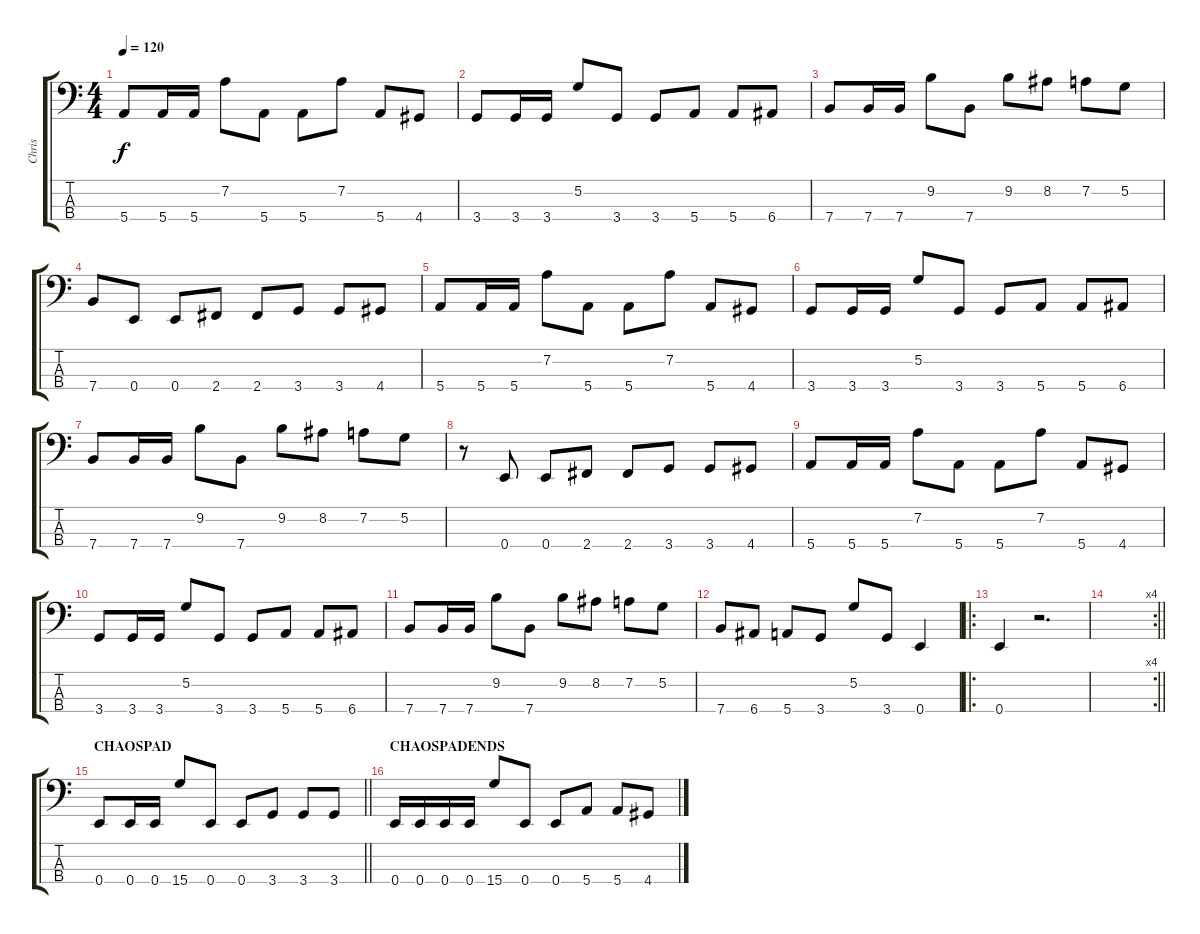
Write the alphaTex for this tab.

\track ("Chris" "Chris") {instrument electricbassfinger}
\staff {score tabs}
\tuning (G2 D2 A1 E1) {hide}
\ts (4 4)
\tempo 120
\clef f4
\ks c
5.4.8{dy f} 5.4.16 5.4.16 7.2.8 5.4.8 5.4.8 7.2.8 5.4.8 4.4.8 |
3.4.8 3.4.16 3.4.16 5.2.8 3.4.8 3.4.8 5.4.8 5.4.8 6.4.8 |
7.4.8 7.4.16 7.4.16 9.2.8 7.4.8 9.2.8 8.2.8 7.2.8 5.2.8 |
7.4.8 0.4.8 0.4.8 2.4.8 2.4.8 3.4.8 3.4.8 4.4.8 |
5.4.8 5.4.16 5.4.16 7.2.8 5.4.8 5.4.8 7.2.8 5.4.8 4.4.8 |
3.4.8 3.4.16 3.4.16 5.2.8 3.4.8 3.4.8 5.4.8 5.4.8 6.4.8 |
7.4.8 7.4.16 7.4.16 9.2.8 7.4.8 9.2.8 8.2.8 7.2.8 5.2.8 |
r.8 0.4.8 0.4.8 2.4.8 2.4.8 3.4.8 3.4.8 4.4.8 |
5.4.8 5.4.16 5.4.16 7.2.8 5.4.8 5.4.8 7.2.8 5.4.8 4.4.8 |
3.4.8 3.4.16 3.4.16 5.2.8 3.4.8 3.4.8 5.4.8 5.4.8 6.4.8 |
7.4.8 7.4.16 7.4.16 9.2.8 7.4.8 9.2.8 8.2.8 7.2.8 5.2.8 |
7.4.8 6.4.8 5.4.8 3.4.8 5.2.8 3.4.8 0.4.4 |
\ro
0.4.4 r.2{d} |
\rc 4
\barLineRight lightlight
|
\section ("" "CHAOSPAD")
\barLineRight lightlight
0.4.8 0.4.16 0.4.16 15.4.8 0.4.8 0.4.8 3.4.8 3.4.8 3.4.8 |
\section ("" "CHAOSPADENDS")
0.4.16 0.4.16 0.4.16 0.4.16 15.4.8 0.4.8 0.4.8 5.4.8 5.4.8 4.4.8
